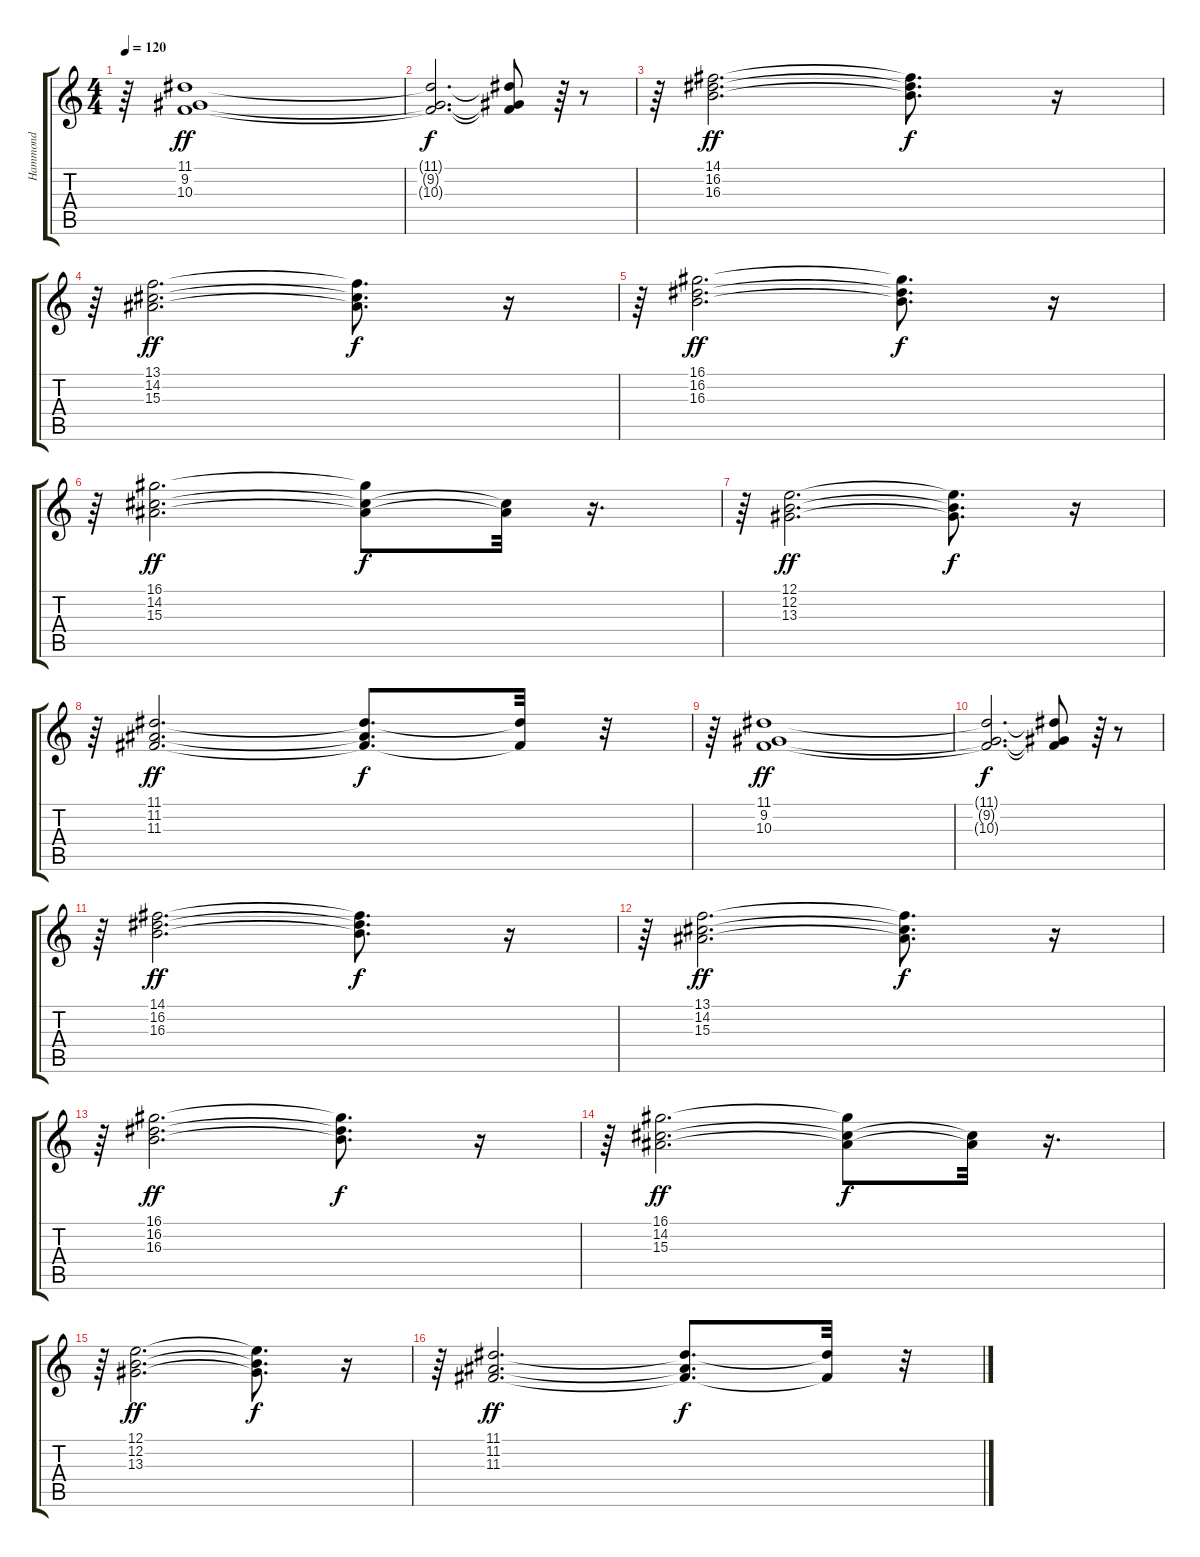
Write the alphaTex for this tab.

\track ("Hammond" "Hammond") {instrument drawbarorgan}
\staff {score tabs}
\tuning (E4 B3 G3 D3 A2 E2) {hide}
\ts (4 4)
\tempo 120
\clef g2
\ks c
r.64{dy f} (11.1 9.2 10.3).1{dy ff} |
(11.1{t} 9.2{t} 10.3{t}).2{d dy f} (11.1{t} 9.2{t} 10.3{t}).8 r.64 r.8 |
r.64 (14.1 16.2 16.3).2{d dy ff} (14.1{t} 16.2{t} 16.3{t}).8{d dy f} r.16 |
r.64 (13.1 14.2 15.3).2{d dy ff} (13.1{t} 14.2{t} 15.3{t}).8{d dy f} r.16 |
r.64 (16.1 16.2 16.3).2{d dy ff} (16.1{t} 16.2{t} 16.3{t}).8{d dy f} r.16 |
r.64 (16.1 14.2 15.3).2{d dy ff} (16.1{t} 14.2{t} 15.3{t}).8{dy f} (14.2{t} 15.3{t}).32 r.16{d} |
r.64 (12.1 12.2 13.3).2{d dy ff} (12.1{t} 12.2{t} 13.3{t}).8{d dy f} r.16 |
r.64 (11.1 11.2 11.3).2{d dy ff} (11.1{t} 11.2{t} 11.3{t}).8{d dy f} (11.1{t} 11.3{t}).32 r.32 |
r.64 (11.1 9.2 10.3).1{dy ff} |
(11.1{t} 9.2{t} 10.3{t}).2{d dy f} (11.1{t} 9.2{t} 10.3{t}).8 r.64 r.8 |
r.64 (14.1 16.2 16.3).2{d dy ff} (14.1{t} 16.2{t} 16.3{t}).8{d dy f} r.16 |
r.64 (13.1 14.2 15.3).2{d dy ff} (13.1{t} 14.2{t} 15.3{t}).8{d dy f} r.16 |
r.64 (16.1 16.2 16.3).2{d dy ff} (16.1{t} 16.2{t} 16.3{t}).8{d dy f} r.16 |
r.64 (16.1 14.2 15.3).2{d dy ff} (16.1{t} 14.2{t} 15.3{t}).8{dy f} (14.2{t} 15.3{t}).32 r.16{d} |
r.64 (12.1 12.2 13.3).2{d dy ff} (12.1{t} 12.2{t} 13.3{t}).8{d dy f} r.16 |
r.64 (11.1 11.2 11.3).2{d dy ff} (11.1{t} 11.2{t} 11.3{t}).8{d dy f} (11.1{t} 11.3{t}).32 r.32
